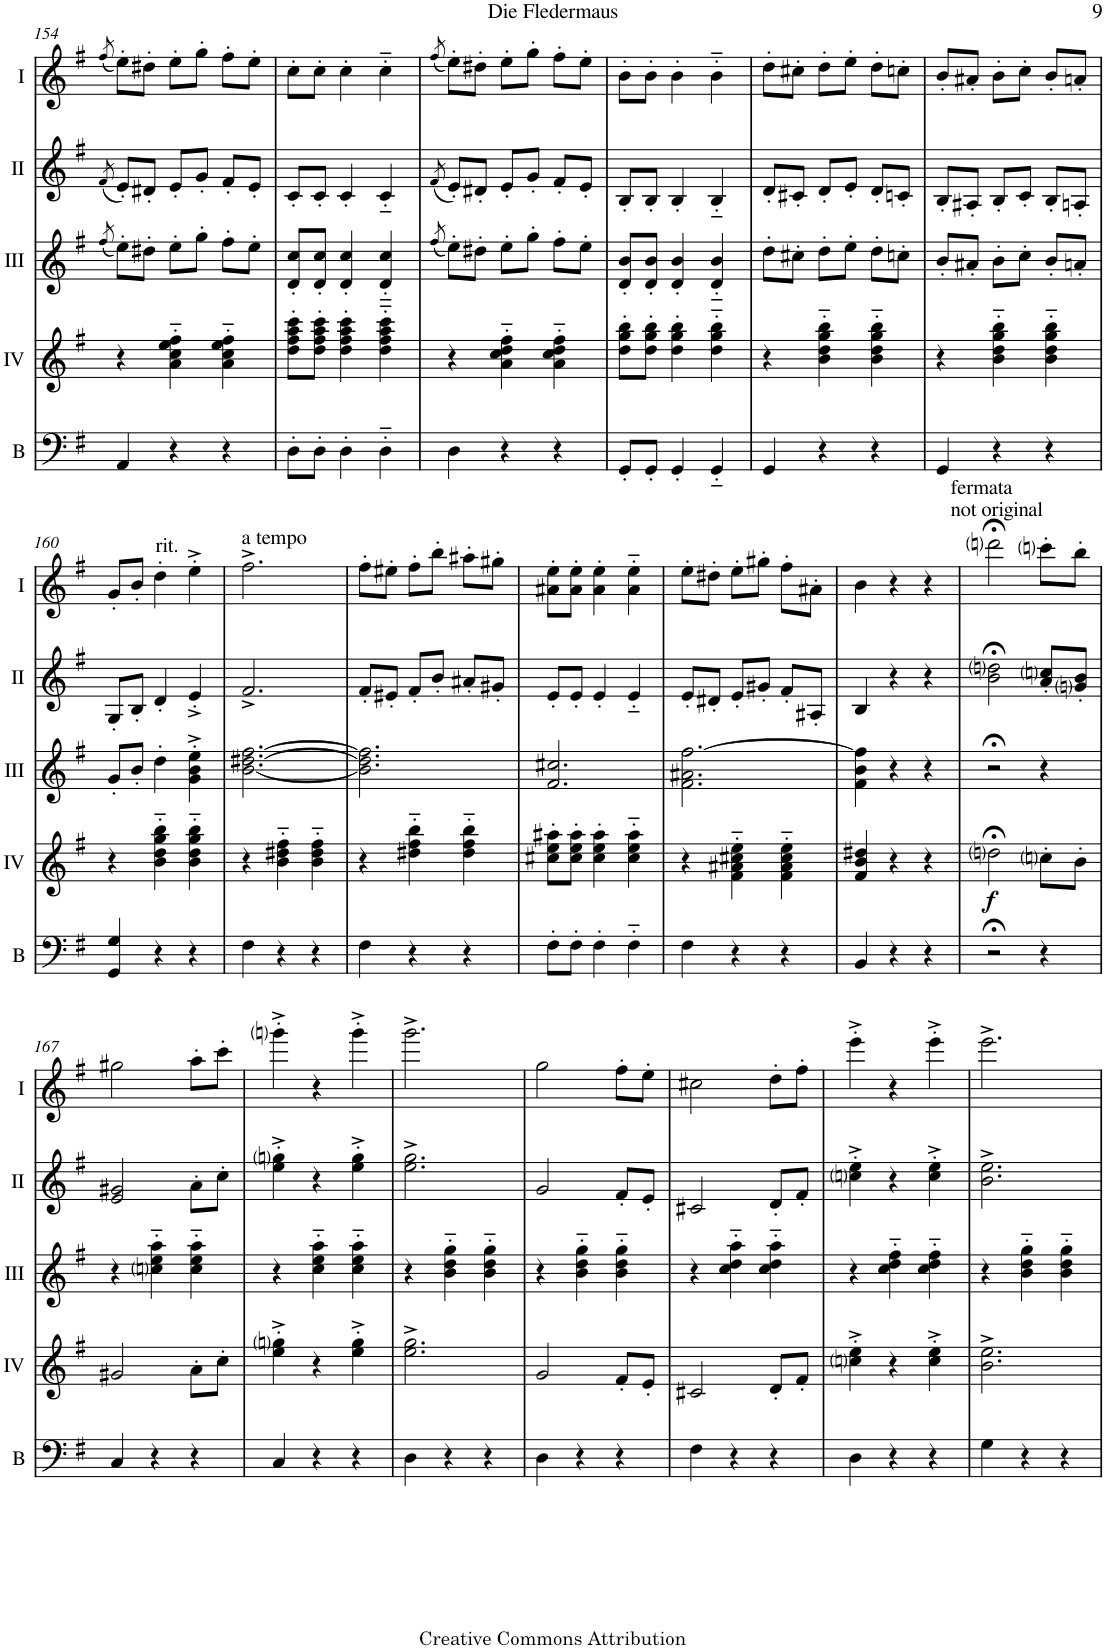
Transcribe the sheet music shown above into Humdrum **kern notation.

**kern	**kern	**dynam	**kern	**kern	**kern
*part5	*part4	*part4	*part3	*part2	*part1
*staff5	*staff4	*staff4	*staff3	*staff2	*staff1
*I"Bass	*I"Acc. 4	*	*I"Acc. 3	*I"Acc. 2	*I"Acc. 1
*I'B	*	*	*	*	*
!!LO:PB:g=z
*clefF4	*clefG2	*	*clefG2	*clefG2	*clefG2
*Trd7c12	*Trd7c12	*	*Trd7c12	*	*
*k[f#]	*k[f#]	*	*k[f#]	*k[f#]	*k[f#]
*M3/4	*M3/4	*	*M3/4	*M3/4	*M3/4
=154	=154	=154	=154	=154	=154
.	.	.	(8qff#/	(8qf#/	(8qff#/
4AA/	4r	.	8ee'\L)	8e'/L)	8ee'\L)
.	.	.	8dd#X'\J	8d#X'/J	8dd#X'\J
4r	4a\'~ 4cc\'~ 4ee\'~ 4ff#\'~	.	8ee'\L	8e'/L	8ee'\L
.	.	.	8gg'\J	8g'/J	8gg'\J
4r	4a\'~ 4cc\'~ 4ee\'~ 4ff#\'~	.	8ff#'\L	8f#'/L	8ff#'\L
.	.	.	8ee'\J	8e'/J	8ee'\J
=155	=155	=155	=155	=155	=155
8D'\L	8dd\' 8ff#\' 8aa\' 8ccc\'L	.	8d/' 8cc/'L	8c'/L	8cc'\L
8D'\J	8dd\' 8ff#\' 8aa\' 8ccc\'J	.	8d/' 8cc/'J	8c'/J	8cc'\J
4D'\	4dd\' 4ff#\' 4aa\' 4ccc\'	.	4d/' 4cc/'	4c'/	4cc'\
4D'~\	4dd\'~ 4ff#\'~ 4aa\'~ 4ccc\'~	.	4d/'~ 4cc/'~	4c'~/	4cc'~\
=156	=156	=156	=156	=156	=156
.	.	.	(8qff#/	(8qf#/	(8qff#/
4D\	4r	.	8ee'\L)	8e'/L)	8ee'\L)
.	.	.	8dd#X'\J	8d#X'/J	8dd#X'\J
4r	4a\'~ 4cc\'~ 4dd\'~ 4ff#\'~	.	8ee'\L	8e'/L	8ee'\L
.	.	.	8gg'\J	8g'/J	8gg'\J
4r	4a\'~ 4cc\'~ 4dd\'~ 4ff#\'~	.	8ff#'\L	8f#'/L	8ff#'\L
.	.	.	8ee'\J	8e'/J	8ee'\J
=157	=157	=157	=157	=157	=157
8GG'/L	8dd\' 8gg\' 8bb\'L	.	8d/' 8b/'L	8B'/L	8b'\L
8GG'/J	8dd\' 8gg\' 8bb\'J	.	8d/' 8b/'J	8B'/J	8b'\J
4GG'/	4dd\' 4gg\' 4bb\'	.	4d/' 4b/'	4B'/	4b'\
4GG'~/	4dd\'~ 4gg\'~ 4bb\'~	.	4d/'~ 4b/'~	4B'~/	4b'~\
=158	=158	=158	=158	=158	=158
4GG/	4r	.	8dd'\L	8d'/L	8dd'\L
.	.	.	8cc#X'\J	8c#X'/J	8cc#X'\J
4r	4b\'~ 4dd\'~ 4gg\'~ 4bb\'~	.	8dd'\L	8d'/L	8dd'\L
.	.	.	8ee'\J	8e'/J	8ee'\J
4r	4b\'~ 4dd\'~ 4gg\'~ 4bb\'~	.	8dd'\L	8d'/L	8dd'\L
.	.	.	8ccn'\J	8cn'/J	8ccn'\J
=159	=159	=159	=159	=159	=159
4GG/	4r	.	8b'/L	8B'/L	8b'/L
.	.	.	8a#X'/J	8A#X'/J	8a#X'/J
4r	4b\'~ 4dd\'~ 4gg\'~ 4bb\'~	.	8b'\L	8B'/L	8b'\L
.	.	.	8cc'\J	8c'/J	8cc'\J
4r	4b\'~ 4dd\'~ 4gg\'~ 4bb\'~	.	8b'/L	8B'/L	8b'/L
.	.	.	8an'/J	8An'/J	8an'/J
!!LO:LB:g=z
=160	=160	=160	=160	=160	=160
4GG/ 4G/	4r	.	8g'/L	8G'/L	8g'/L
.	.	.	8b'/J	8B'/J	8b'/J
!	!	!	!	!	!LO:TX:a:t=rit.
4r	4b\'~ 4dd\'~ 4gg\'~ 4bb\'~	.	4dd'\	4d'/	4dd'\
4r	4b\'~ 4dd\'~ 4gg\'~ 4bb\'~	.	4g\'^ 4b\'^ 4ee\'^	4e'^/	4ee'^\
=161	=161	=161	=161	=161	=161
!	!	!	!	!	!LO:TX:a:t=a tempo
4F#\	4r	.	[2.b\ [2.dd#X\ [2.ff#\	2.f#^/	2.ff#^\
4r	4b\'~ 4dd#X\'~ 4ff#\'~	.	.	.	.
4r	4b\'~ 4dd#\'~ 4ff#\'~	.	.	.	.
=162	=162	=162	=162	=162	=162
4F#\	4r	.	2.b\] 2.dd#\] 2.ff#\]	8f#'/L	8ff#'\L
.	.	.	.	8e#X'/J	8ee#X'\J
4r	4dd#X\'~ 4ff#\'~ 4bb\'~	.	.	8f#'/L	8ff#'\L
.	.	.	.	8b'/J	8bb'\J
4r	4dd#\'~ 4ff#\'~ 4bb\'~	.	.	8a#X'/L	8aa#X'\L
.	.	.	.	8g#X'/J	8gg#X'\J
=163	=163	=163	=163	=163	=163
8F#'\L	8cc#X\' 8ee\' 8aa#X\'L	.	2.f#/ 2.cc#X/	8e'/L	8a#X\' 8ee\'L
8F#'\J	8cc#\' 8ee\' 8aa#\'J	.	.	8e'/J	8a#\' 8ee\'J
4F#'\	4cc#\' 4ee\' 4aa#\'	.	.	4e'/	4a#\' 4ee\'
4F#'~\	4cc#\'~ 4ee\'~ 4aa#\'~	.	.	4e'~/	4a#\'~ 4ee\'~
=164	=164	=164	=164	=164	=164
4F#\	4r	.	2.f#\ 2.a#X\ [2.ff#\	8e'/L	8ee'\L
.	.	.	.	8d#X'/J	8dd#X'\J
4r	4f#\'~ 4a#X\'~ 4cc#X\'~ 4ee\'~	.	.	8e'/L	8ee'\L
.	.	.	.	8g#X'/J	8gg#X'\J
4r	4f#\'~ 4a#\'~ 4cc#\'~ 4ee\'~	.	.	8f#'/L	8ff#'\L
.	.	.	.	8A#X'/J	8a#X'\J
=165	=165	=165	=165	=165	=165
4BB/	4f#/ 4b/ 4dd#X/	.	4f#\ 4b\ 4ff#\]	4B/	4b\
4r	4r	.	4r	4r	4r
4r	4r	.	4r	4r	4r
=166	=166	=166	=166	=166	=166
!	!	!	!	!	!LO:TX:a:t=fermata
!	!	!	!	!	!LO:TX:a:t=not original
!	!	!LO:DY:b	!	!	!
2r;<	2ddni;<\	f	2r;<	2b\;< 2ddni\;<	2dddni;<\
4r	8ccni'\L	.	4r	8a/' 8ccni/'L	8cccni'\L
.	8b'\J	.	.	8gni/' 8b/'J	8bb'\J
!!LO:LB:g=z
=167	=167	=167	=167	=167	=167
4C/	2g#X/	.	4r	2e/ 2g#X/	2gg#X\
4r	.	.	4ccni\'~ 4ee\'~ 4aa\'~	.	.
4r	8a'\L	.	4cc\'~ 4ee\'~ 4aa\'~	8a'\L	8aa'\L
.	8cc'\J	.	.	8cc'\J	8ccc'\J
=168	=168	=168	=168	=168	=168
4C/	4ee\'^ 4ggni\'^	.	4r	4ee\'^ 4ggni\'^	4gggni'^\
4r	4r	.	4cc\'~ 4ee\'~ 4aa\'~	4r	4r
4r	4ee\'^ 4gg\'^	.	4cc\'~ 4ee\'~ 4aa\'~	4ee\'^ 4gg\'^	4ggg'^\
=169	=169	=169	=169	=169	=169
4D\	2.ee\^ 2.gg\^	.	4r	2.ee\^ 2.gg\^	2.ggg^\
4r	.	.	4b\'~ 4dd\'~ 4gg\'~	.	.
4r	.	.	4b\'~ 4dd\'~ 4gg\'~	.	.
=170	=170	=170	=170	=170	=170
4D\	2g/	.	4r	2g/	2gg\
4r	.	.	4b\'~ 4dd\'~ 4gg\'~	.	.
4r	8f#'/L	.	4b\'~ 4dd\'~ 4gg\'~	8f#'/L	8ff#'\L
.	8e'/J	.	.	8e'/J	8ee'\J
=171	=171	=171	=171	=171	=171
4F#\	2c#X/	.	4r	2c#X/	2cc#X\
4r	.	.	4cc\'~ 4dd\'~ 4aa\'~	.	.
4r	8d'/L	.	4cc\'~ 4dd\'~ 4aa\'~	8d'/L	8dd'\L
.	8f#'/J	.	.	8f#'/J	8ff#'\J
=172	=172	=172	=172	=172	=172
4D\	4ccni\'^ 4ee\'^	.	4r	4ccni\'^ 4ee\'^	4eee'^\
4r	4r	.	4cc\'~ 4dd\'~ 4ff#\'~	4r	4r
4r	4cc\'^ 4ee\'^	.	4cc\'~ 4dd\'~ 4ff#\'~	4cc\'^ 4ee\'^	4eee'^\
=173	=173	=173	=173	=173	=173
4G\	2.b\^ 2.ee\^	.	4r	2.b\^ 2.ee\^	2.eee^\
4r	.	.	4b\'~ 4dd\'~ 4gg\'~	.	.
4r	.	.	4b\'~ 4dd\'~ 4gg\'~	.	.
=	=	=	=	=	=
*-	*-	*-	*-	*-	*-
